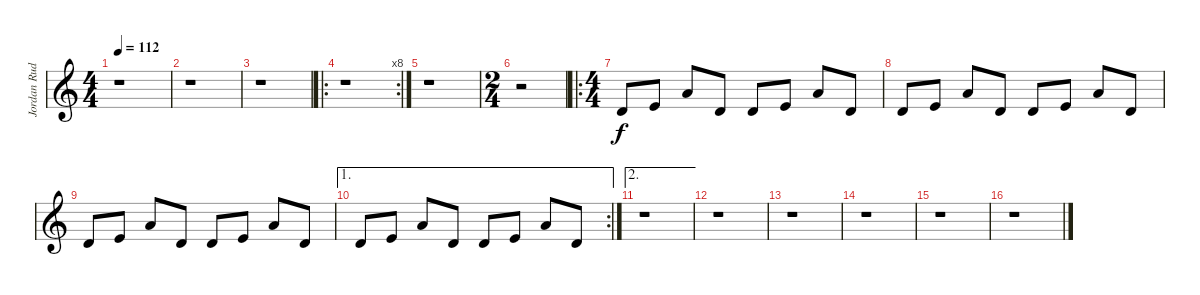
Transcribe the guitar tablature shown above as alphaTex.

\track ("Jordan Rudess" "Jordan Rud") {instrument lead2sawtooth}
\staff {score}
\tuning (E4 B3 G3 D3 A2 E2 B1) {hide}
\ts (4 4)
\tempo 112
\clef g2
\ks c
r.1{dy f instrument lead2sawtooth} |
r.1 |
r.1 |
\ro
\rc 8
r.1 |
r.1 |
\ts (2 4)
r.2 |
\ro
\ts (4 4)
12.4.8{instrument stringensemble1} 14.4.8 14.3.8 12.4.8 12.4.8 14.4.8 14.3.8 12.4.8 |
12.4.8 14.4.8 14.3.8 12.4.8 12.4.8 14.4.8 14.3.8 12.4.8 |
12.4.8 14.4.8 14.3.8 12.4.8 12.4.8 14.4.8 14.3.8 12.4.8 |
\ae 1
\rc 2
12.4.8 14.4.8 14.3.8 12.4.8 12.4.8 14.4.8 14.3.8 12.4.8 |
\ae 2
r.1 |
r.1 |
r.1 |
r.1 |
r.1 |
r.1
